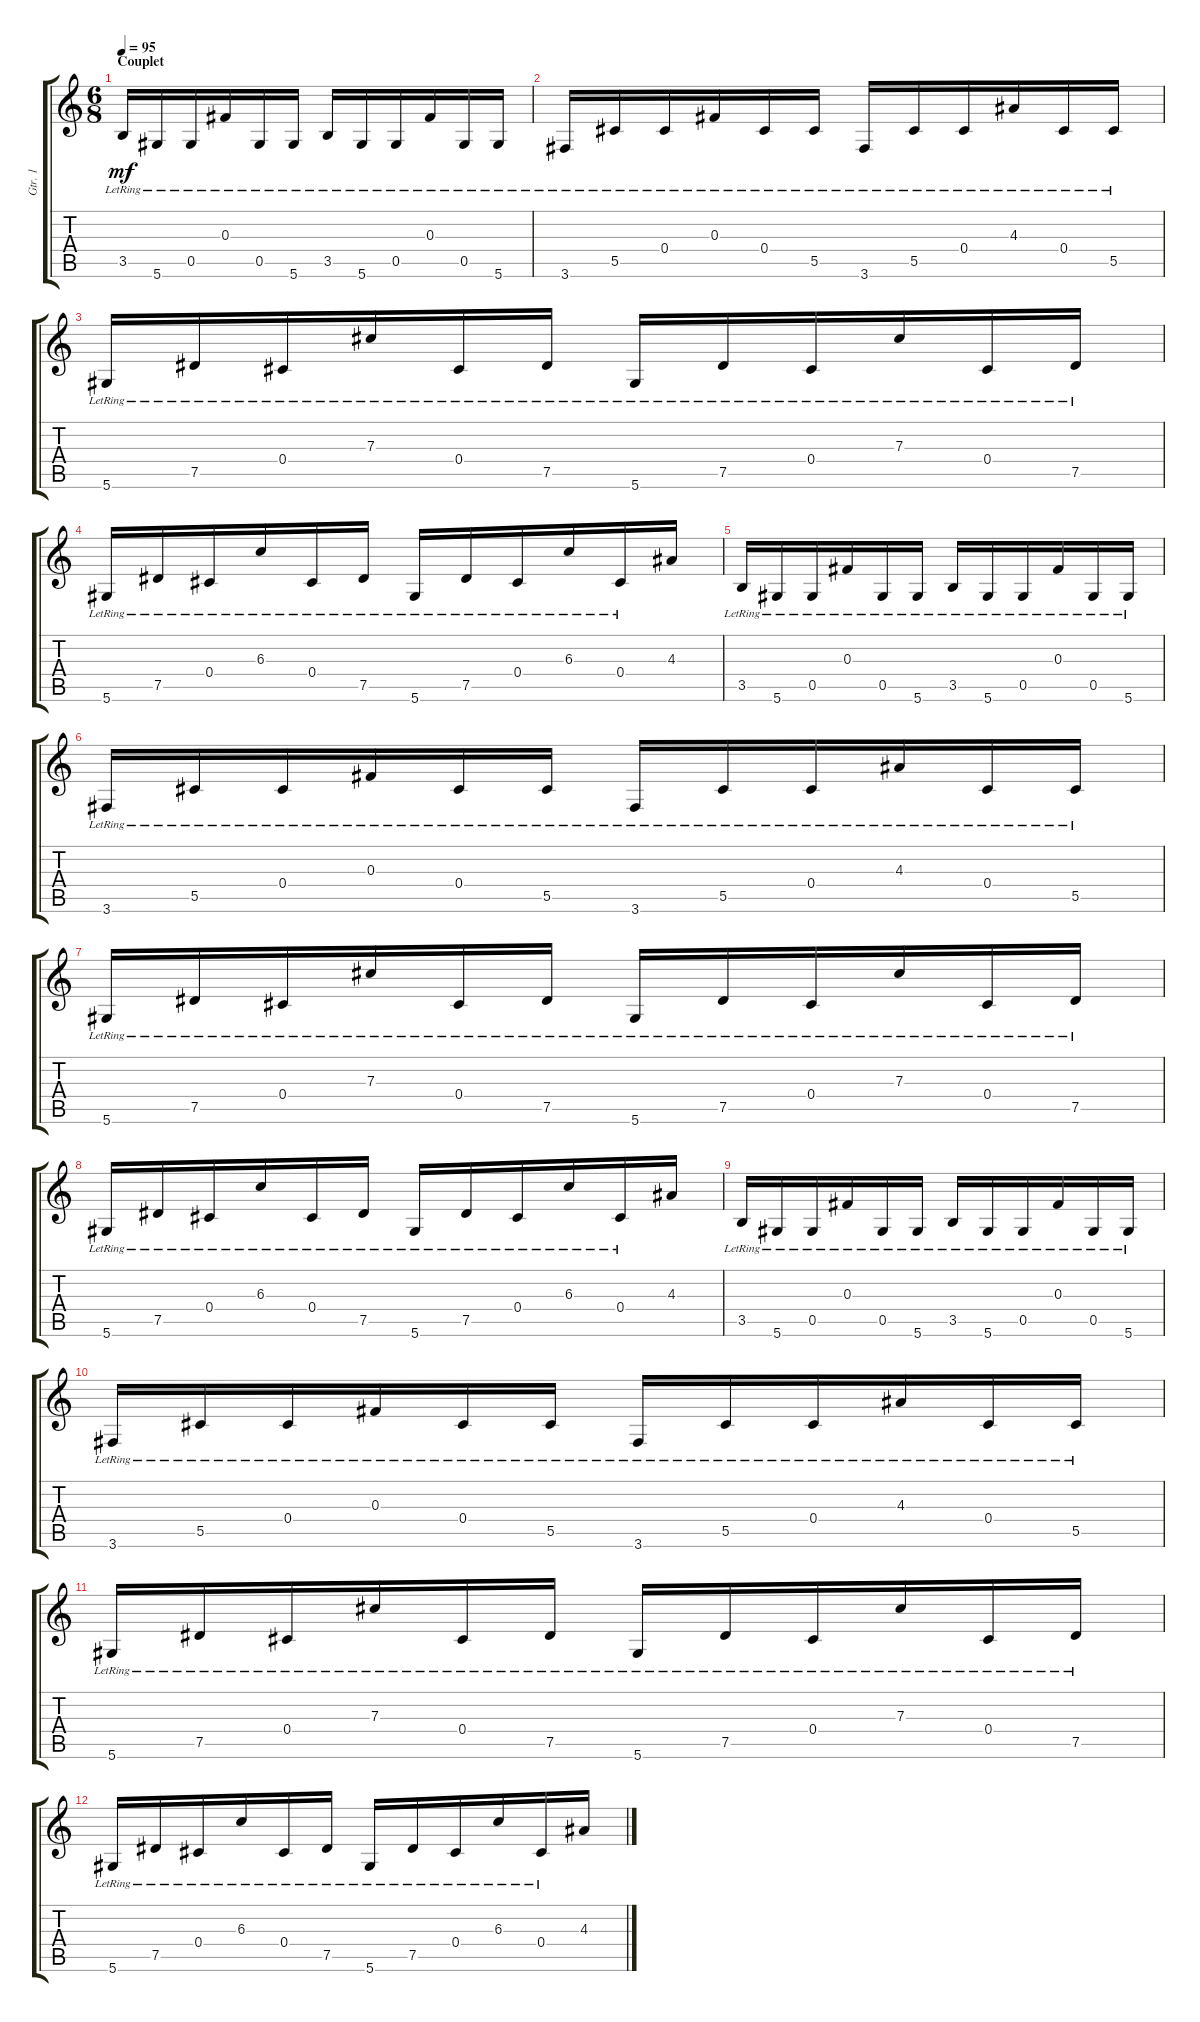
\track ("Gtr. 1" "Gtr. 1") {instrument acousticguitarsteel}
\staff {score tabs}
\tuning (Eb4 Bb3 Gb3 Db3 Ab2 Eb2) {hide}
\ts (6 8)
\section ("" "Couplet")
\tempo 95
\clef g2
\ks c
3.5{lr}.16{dy mf} 5.6{lr}.16 0.5{lr}.16 0.3{lr}.16 0.5{lr}.16 5.6{lr}.16 3.5{lr}.16 5.6{lr}.16 0.5{lr}.16 0.3{lr}.16 0.5{lr}.16 5.6{lr}.16 |
3.6{lr}.16 5.5{lr}.16 0.4{lr}.16 0.3{lr}.16 0.4{lr}.16 5.5{lr}.16 3.6{lr}.16 5.5{lr}.16 0.4{lr}.16 4.3{lr}.16 0.4{lr}.16 5.5{lr}.16 |
5.6{lr}.16 7.5{lr}.16 0.4{lr}.16 7.3{lr}.16 0.4{lr}.16 7.5{lr}.16 5.6{lr}.16 7.5{lr}.16 0.4{lr}.16 7.3{lr}.16 0.4{lr}.16 7.5{lr}.16 |
5.6{lr}.16 7.5{lr}.16 0.4{lr}.16 6.3{lr}.16 0.4{lr}.16 7.5{lr}.16 5.6{lr}.16 7.5{lr}.16 0.4{lr}.16 6.3{lr}.16 0.4{lr}.16 4.3.16 |
3.5{lr}.16 5.6{lr}.16 0.5{lr}.16 0.3{lr}.16 0.5{lr}.16 5.6{lr}.16 3.5{lr}.16 5.6{lr}.16 0.5{lr}.16 0.3{lr}.16 0.5{lr}.16 5.6{lr}.16 |
3.6{lr}.16 5.5{lr}.16 0.4{lr}.16 0.3{lr}.16 0.4{lr}.16 5.5{lr}.16 3.6{lr}.16 5.5{lr}.16 0.4{lr}.16 4.3{lr}.16 0.4{lr}.16 5.5{lr}.16 |
5.6{lr}.16 7.5{lr}.16 0.4{lr}.16 7.3{lr}.16 0.4{lr}.16 7.5{lr}.16 5.6{lr}.16 7.5{lr}.16 0.4{lr}.16 7.3{lr}.16 0.4{lr}.16 7.5{lr}.16 |
5.6{lr}.16 7.5{lr}.16 0.4{lr}.16 6.3{lr}.16 0.4{lr}.16 7.5{lr}.16 5.6{lr}.16 7.5{lr}.16 0.4{lr}.16 6.3{lr}.16 0.4{lr}.16 4.3.16 |
3.5{lr}.16 5.6{lr}.16 0.5{lr}.16 0.3{lr}.16 0.5{lr}.16 5.6{lr}.16 3.5{lr}.16 5.6{lr}.16 0.5{lr}.16 0.3{lr}.16 0.5{lr}.16 5.6{lr}.16 |
3.6{lr}.16 5.5{lr}.16 0.4{lr}.16 0.3{lr}.16 0.4{lr}.16 5.5{lr}.16 3.6{lr}.16 5.5{lr}.16 0.4{lr}.16 4.3{lr}.16 0.4{lr}.16 5.5{lr}.16 |
5.6{lr}.16 7.5{lr}.16 0.4{lr}.16 7.3{lr}.16 0.4{lr}.16 7.5{lr}.16 5.6{lr}.16 7.5{lr}.16 0.4{lr}.16 7.3{lr}.16 0.4{lr}.16 7.5{lr}.16 |
5.6{lr}.16 7.5{lr}.16 0.4{lr}.16 6.3{lr}.16 0.4{lr}.16 7.5{lr}.16 5.6{lr}.16 7.5{lr}.16 0.4{lr}.16 6.3{lr}.16 0.4{lr}.16 4.3.16
